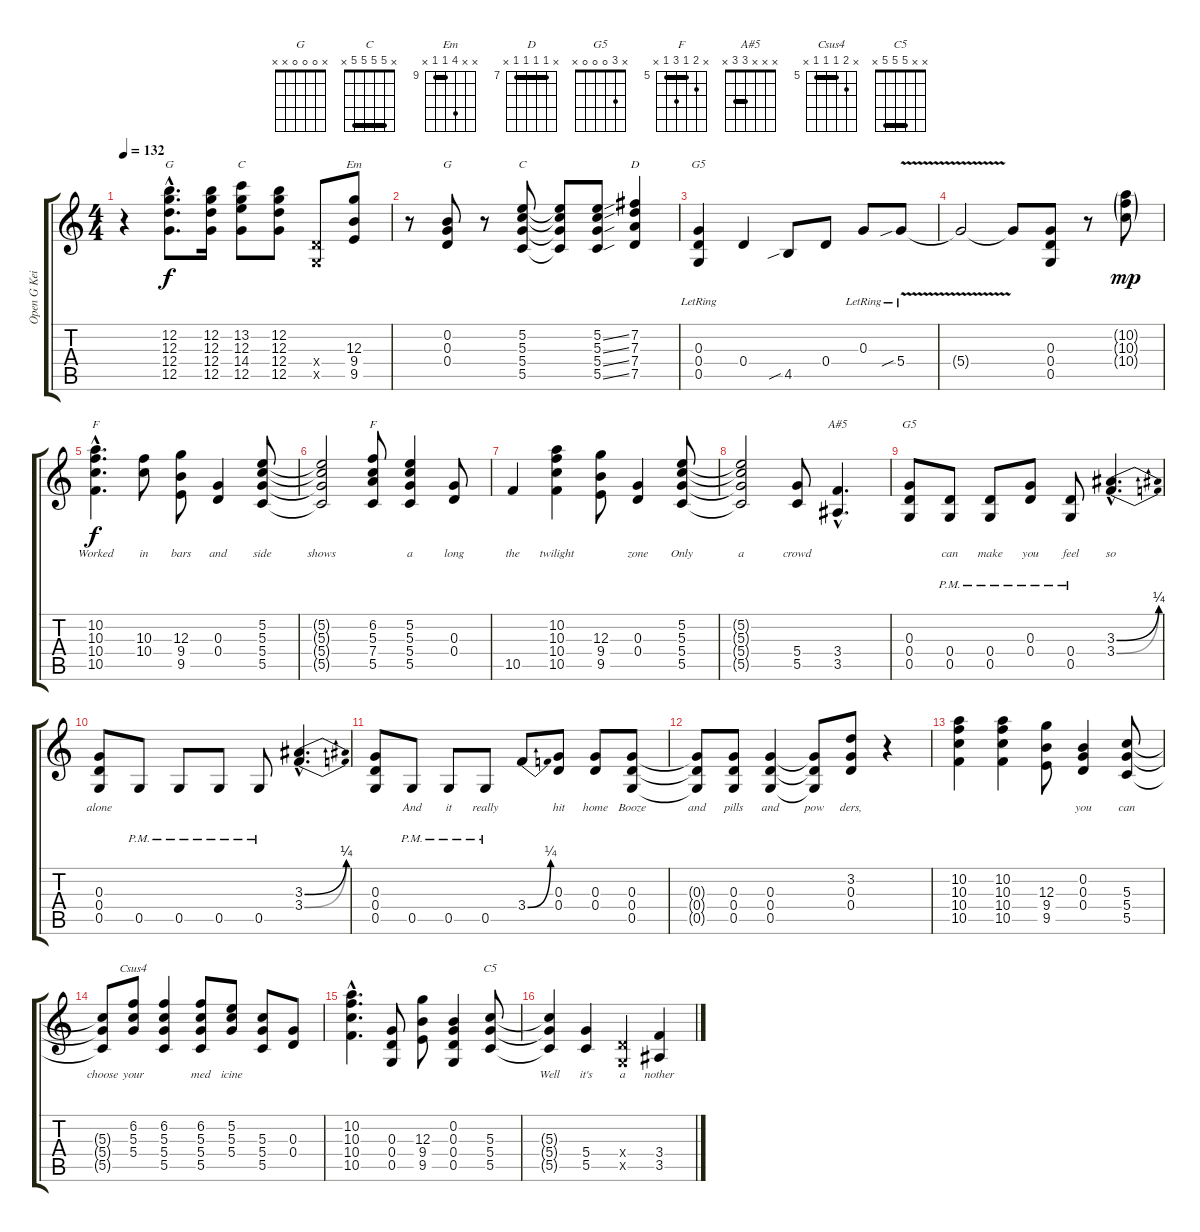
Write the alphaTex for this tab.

\track ("Open G Keith" "Open G Kei") {instrument distortionguitar}
\staff {score tabs}
\tuning (D4 B3 G3 D3 G2 D2) {hide}
\chord ("G" x 12 12 12 12 x) {firstfret 12 barre 12}
\chord ("C" x 13 12 14 12 x) {firstfret 12 barre 12}
\chord ("Em" x x 12 9 9 x) {firstfret 9 barre 9}
\chord ("G" x 0 0 0 x x)
\chord ("C" x 5 5 5 5 x) {barre 5}
\chord ("D" x 7 7 7 7 x) {firstfret 7 barre 7}
\chord ("G5" x x 0 0 0 x)
\chord ("F" x 10 10 10 10 x) {firstfret 10 barre 10}
\chord ("F" x 6 5 7 5 x) {firstfret 5 barre 5}
\chord ("A#5" x x x 3 3 x) {barre 3}
\chord ("G5" x 3 0 0 0 x)
\chord ("Csus4" x 6 5 5 5 x) {firstfret 5 barre 5}
\chord ("C5" x x 5 5 5 x) {barre 5}
\ts (4 4)
\tempo 132
\clef g2
\ks c
r.4{dy f instrument distortionguitar} (12.2{hac} 12.3{hac} 12.4{hac} 12.5{hac}).8{d ch "G"} (12.2 12.3 12.4 12.5).16 (13.2 12.3 14.4 12.5).8{ch "C"} (12.2 12.3 12.4 12.5).8 (0.4{x} 0.5{x}).8 (12.3 9.4 9.5).8{ch "Em"} |
r.8 (0.2 0.3 0.4).8{ch "G"} r.8 (5.2 5.3 5.4 5.5).8{ch "C"} (5.2{t} 5.3{t} 5.4{t} 5.5{t}).8 (5.2{ss} 5.3{ss} 5.4{ss} 5.5{ss}).8 (7.2 7.3 7.4 7.5).4{ch "D"} |
(0.3{lr} 0.4{lr} 0.5{lr}).4{ch "G5"} 0.4.4 4.5{sib}.8 0.4.8 0.3{lr}.8 5.4{v sib lr}.8 |
5.4{t}.2 5.4{t}.8 (0.3 0.4 0.5).8 r.8 (10.2{g} 10.3{g} 10.4{g}).8{dy mp} |
(10.2{hac} 10.3{hac} 10.4{hac} 10.5{hac}).4{d ch "F" lyrics (0 "Worked") lyrics (1 "") lyrics (2 "") lyrics (3 "") lyrics (4 "") dy f} (10.3 10.4).8{lyrics (0 "in") lyrics (1 "") lyrics (2 "") lyrics (3 "") lyrics (4 "")} (12.3 9.4 9.5).8{lyrics (0 "bars") lyrics (1 "") lyrics (2 "") lyrics (3 "") lyrics (4 "")} (0.3 0.4).4{lyrics (0 "and") lyrics (1 "") lyrics (2 "") lyrics (3 "") lyrics (4 "")} (5.2 5.3 5.4 5.5).8{lyrics (0 "side") lyrics (1 "") lyrics (2 "") lyrics (3 "") lyrics (4 "")} |
(5.2{t} 5.3{t} 5.4{t} 5.5{t}).2{lyrics (0 "shows") lyrics (1 "") lyrics (2 "") lyrics (3 "") lyrics (4 "")} (6.2 5.3 7.4 5.5).8{ch "F" lyrics (0 "") lyrics (1 "") lyrics (2 "") lyrics (3 "") lyrics (4 "")} (5.2 5.3 5.4 5.5).4{lyrics (0 "a") lyrics (1 "") lyrics (2 "") lyrics (3 "") lyrics (4 "")} (0.3 0.4).8{lyrics (0 "long") lyrics (1 "") lyrics (2 "") lyrics (3 "") lyrics (4 "")} |
10.5.4{lyrics (0 "the") lyrics (1 "") lyrics (2 "") lyrics (3 "") lyrics (4 "")} (10.2 10.3 10.4 10.5).4{lyrics (0 "twilight") lyrics (1 "") lyrics (2 "") lyrics (3 "") lyrics (4 "")} (12.3 9.4 9.5).8{lyrics (0 "") lyrics (1 "") lyrics (2 "") lyrics (3 "") lyrics (4 "")} (0.3 0.4).4{lyrics (0 "zone") lyrics (1 "") lyrics (2 "") lyrics (3 "") lyrics (4 "")} (5.2 5.3 5.4 5.5).8{lyrics (0 "Only") lyrics (1 "") lyrics (2 "") lyrics (3 "") lyrics (4 "")} |
(5.2{t} 5.3{t} 5.4{t} 5.5{t}).2{lyrics (0 "a") lyrics (1 "") lyrics (2 "") lyrics (3 "") lyrics (4 "")} (5.4 5.5).8{lyrics (0 "crowd") lyrics (1 "") lyrics (2 "") lyrics (3 "") lyrics (4 "")} (3.4{hac} 3.5{hac}).4{d ch "A#5" lyrics (0 "") lyrics (1 "") lyrics (2 "") lyrics (3 "") lyrics (4 "")} |
(0.3 0.4 0.5).8{ch "G5" lyrics (0 "") lyrics (1 "") lyrics (2 "") lyrics (3 "") lyrics (4 "")} (0.4{pm} 0.5{pm}).8{lyrics (0 "can") lyrics (1 "") lyrics (2 "") lyrics (3 "") lyrics (4 "")} (0.4{pm} 0.5{pm}).8{lyrics (0 "make") lyrics (1 "") lyrics (2 "") lyrics (3 "") lyrics (4 "")} (0.3{pm} 0.4{pm}).8{lyrics (0 "you") lyrics (1 "") lyrics (2 "") lyrics (3 "") lyrics (4 "")} (0.4{pm} 0.5{pm}).8{lyrics (0 "feel") lyrics (1 "") lyrics (2 "") lyrics (3 "") lyrics (4 "")} (3.3{be (bend 0 0 60 1) hac} 3.4{be (bend 0 0 60 1) hac}).4{d lyrics (0 "so") lyrics (1 "") lyrics (2 "") lyrics (3 "") lyrics (4 "")} |
(0.3 0.4 0.5).8{lyrics (0 "alone") lyrics (1 "") lyrics (2 "") lyrics (3 "") lyrics (4 "")} 0.5{pm}.8{lyrics (0 "") lyrics (1 "") lyrics (2 "") lyrics (3 "") lyrics (4 "")} 0.5{pm}.8{lyrics (0 "") lyrics (1 "") lyrics (2 "") lyrics (3 "") lyrics (4 "")} 0.5{pm}.8{lyrics (0 "") lyrics (1 "") lyrics (2 "") lyrics (3 "") lyrics (4 "")} 0.5{pm}.8{lyrics (0 "") lyrics (1 "") lyrics (2 "") lyrics (3 "") lyrics (4 "")} (3.3{be (bend 0 0 60 1) hac} 3.4{be (bend 0 0 60 1) hac}).4{d lyrics (0 "") lyrics (1 "") lyrics (2 "") lyrics (3 "") lyrics (4 "")} |
(0.3 0.4 0.5).8{lyrics (0 "") lyrics (1 "") lyrics (2 "") lyrics (3 "") lyrics (4 "")} 0.5{pm}.8{lyrics (0 "And") lyrics (1 "") lyrics (2 "") lyrics (3 "") lyrics (4 "")} 0.5{pm}.8{lyrics (0 "it") lyrics (1 "") lyrics (2 "") lyrics (3 "") lyrics (4 "")} 0.5{pm}.8{lyrics (0 "really") lyrics (1 "") lyrics (2 "") lyrics (3 "") lyrics (4 "")} 3.4{be (bend 0 0 60 1)}.8{lyrics (0 "") lyrics (1 "") lyrics (2 "") lyrics (3 "") lyrics (4 "")} (0.3 0.4).8{lyrics (0 "hit") lyrics (1 "") lyrics (2 "") lyrics (3 "") lyrics (4 "")} (0.3 0.4).8{lyrics (0 "home") lyrics (1 "") lyrics (2 "") lyrics (3 "") lyrics (4 "")} (0.3 0.4 0.5).8{lyrics (0 "Booze") lyrics (1 "") lyrics (2 "") lyrics (3 "") lyrics (4 "")} |
(0.3{t} 0.4{t} 0.5{t}).8{lyrics (0 "and") lyrics (1 "") lyrics (2 "") lyrics (3 "") lyrics (4 "")} (0.3 0.4 0.5).8{lyrics (0 "pills") lyrics (1 "") lyrics (2 "") lyrics (3 "") lyrics (4 "")} (0.3 0.4 0.5).4{lyrics (0 "and") lyrics (1 "") lyrics (2 "") lyrics (3 "") lyrics (4 "")} (0.3{t} 0.4{t} 0.5{t}).8{lyrics (0 "pow") lyrics (1 "") lyrics (2 "") lyrics (3 "") lyrics (4 "")} (3.2 0.3 0.4).8{lyrics (0 "ders,") lyrics (1 "") lyrics (2 "") lyrics (3 "") lyrics (4 "")} r.4 |
(10.2 10.3 10.4 10.5).4{lyrics (0 "") lyrics (1 "") lyrics (2 "") lyrics (3 "") lyrics (4 "")} (10.2 10.3 10.4 10.5).4{lyrics (0 "") lyrics (1 "") lyrics (2 "") lyrics (3 "") lyrics (4 "")} (12.3 9.4 9.5).8{lyrics (0 "") lyrics (1 "") lyrics (2 "") lyrics (3 "") lyrics (4 "")} (0.2 0.3 0.4).4{lyrics (0 "you") lyrics (1 "") lyrics (2 "") lyrics (3 "") lyrics (4 "")} (5.3 5.4 5.5).8{lyrics (0 "can") lyrics (1 "") lyrics (2 "") lyrics (3 "") lyrics (4 "")} |
(5.3{t} 5.4{t} 5.5{t}).8{lyrics (0 "choose") lyrics (1 "") lyrics (2 "") lyrics (3 "") lyrics (4 "")} (6.2 5.3 5.4).8{ch "Csus4" lyrics (0 "your") lyrics (1 "") lyrics (2 "") lyrics (3 "") lyrics (4 "")} (6.2 5.3 5.4 5.5).4{lyrics (0 "") lyrics (1 "") lyrics (2 "") lyrics (3 "") lyrics (4 "")} (6.2 5.3 5.4 5.5).8{lyrics (0 "med") lyrics (1 "") lyrics (2 "") lyrics (3 "") lyrics (4 "")} (5.2 5.3 5.4).8{lyrics (0 "icine") lyrics (1 "") lyrics (2 "") lyrics (3 "") lyrics (4 "")} (5.3 5.4 5.5).8{lyrics (0 "") lyrics (1 "") lyrics (2 "") lyrics (3 "") lyrics (4 "")} (0.3 0.4).8{lyrics (0 "") lyrics (1 "") lyrics (2 "") lyrics (3 "") lyrics (4 "")} |
(10.2{hac} 10.3{hac} 10.4{hac} 10.5{hac}).4{d lyrics (0 "") lyrics (1 "") lyrics (2 "") lyrics (3 "") lyrics (4 "")} (0.3 0.4 0.5).8{lyrics (0 "") lyrics (1 "") lyrics (2 "") lyrics (3 "") lyrics (4 "")} (12.3 9.4 9.5).8{lyrics (0 "") lyrics (1 "") lyrics (2 "") lyrics (3 "") lyrics (4 "")} (0.2 0.3 0.4 0.5).4{lyrics (0 "") lyrics (1 "") lyrics (2 "") lyrics (3 "") lyrics (4 "")} (5.3 5.4 5.5).8{ch "C5" lyrics (0 "") lyrics (1 "") lyrics (2 "") lyrics (3 "") lyrics (4 "")} |
(5.3{t} 5.4{t} 5.5{t}).4{lyrics (0 "Well") lyrics (1 "") lyrics (2 "") lyrics (3 "") lyrics (4 "")} (5.4 5.5).4{lyrics (0 "it's") lyrics (1 "") lyrics (2 "") lyrics (3 "") lyrics (4 "")} (0.4{x} 0.5{x}).4{lyrics (0 "a") lyrics (1 "") lyrics (2 "") lyrics (3 "") lyrics (4 "")} (3.4 3.5).4{lyrics (0 "nother") lyrics (1 "") lyrics (2 "") lyrics (3 "") lyrics (4 "")}
